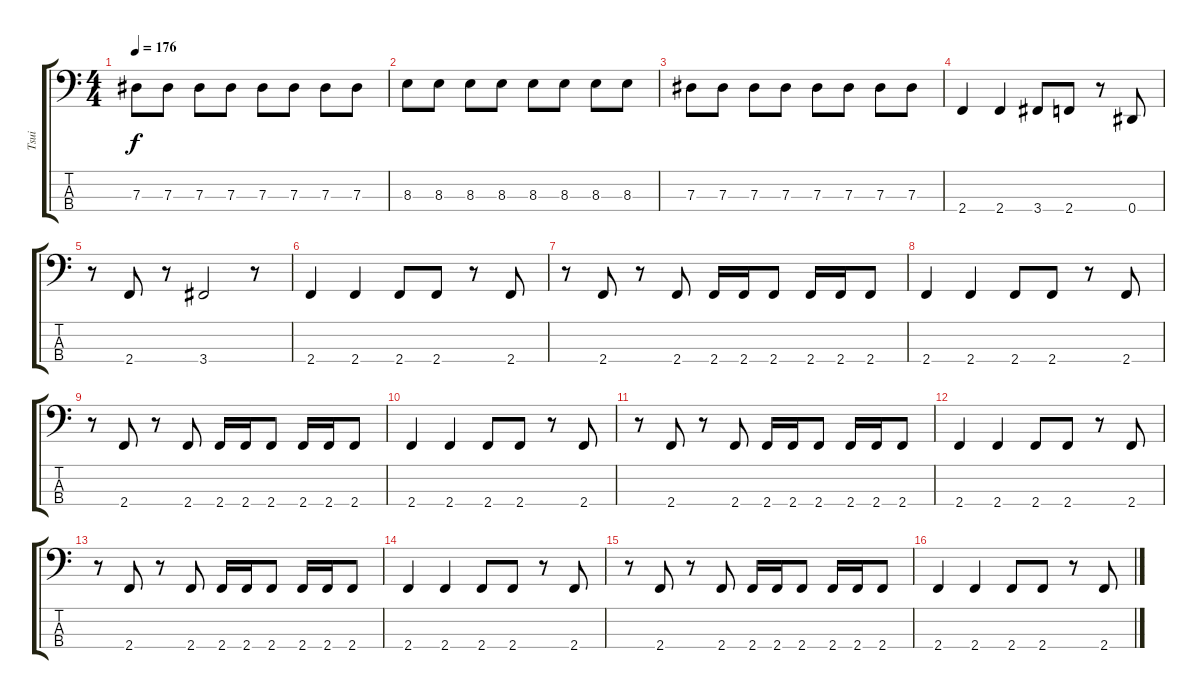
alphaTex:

\track ("Tsui" "Tsui") {instrument electricbassfinger}
\staff {score tabs}
\tuning (Gb2 Db2 Ab1 Eb1) {hide}
\ts (4 4)
\tempo 176
\clef f4
\ks c
7.3.8{dy f} 7.3.8 7.3.8 7.3.8 7.3.8 7.3.8 7.3.8 7.3.8 |
8.3.8 8.3.8 8.3.8 8.3.8 8.3.8 8.3.8 8.3.8 8.3.8 |
7.3.8 7.3.8 7.3.8 7.3.8 7.3.8 7.3.8 7.3.8 7.3.8 |
2.4.4 2.4.4 3.4.8 2.4.8 r.8 0.4.8 |
r.8 2.4.8 r.8 3.4.2 r.8 |
2.4.4 2.4.4 2.4.8 2.4.8 r.8 2.4.8 |
r.8 2.4.8 r.8 2.4.8 2.4.16 2.4.16 2.4.8 2.4.16 2.4.16 2.4.8 |
2.4.4 2.4.4 2.4.8 2.4.8 r.8 2.4.8 |
r.8 2.4.8 r.8 2.4.8 2.4.16 2.4.16 2.4.8 2.4.16 2.4.16 2.4.8 |
2.4.4 2.4.4 2.4.8 2.4.8 r.8 2.4.8 |
r.8 2.4.8 r.8 2.4.8 2.4.16 2.4.16 2.4.8 2.4.16 2.4.16 2.4.8 |
2.4.4 2.4.4 2.4.8 2.4.8 r.8 2.4.8 |
r.8 2.4.8 r.8 2.4.8 2.4.16 2.4.16 2.4.8 2.4.16 2.4.16 2.4.8 |
2.4.4 2.4.4 2.4.8 2.4.8 r.8 2.4.8 |
r.8 2.4.8 r.8 2.4.8 2.4.16 2.4.16 2.4.8 2.4.16 2.4.16 2.4.8 |
2.4.4 2.4.4 2.4.8 2.4.8 r.8 2.4.8
